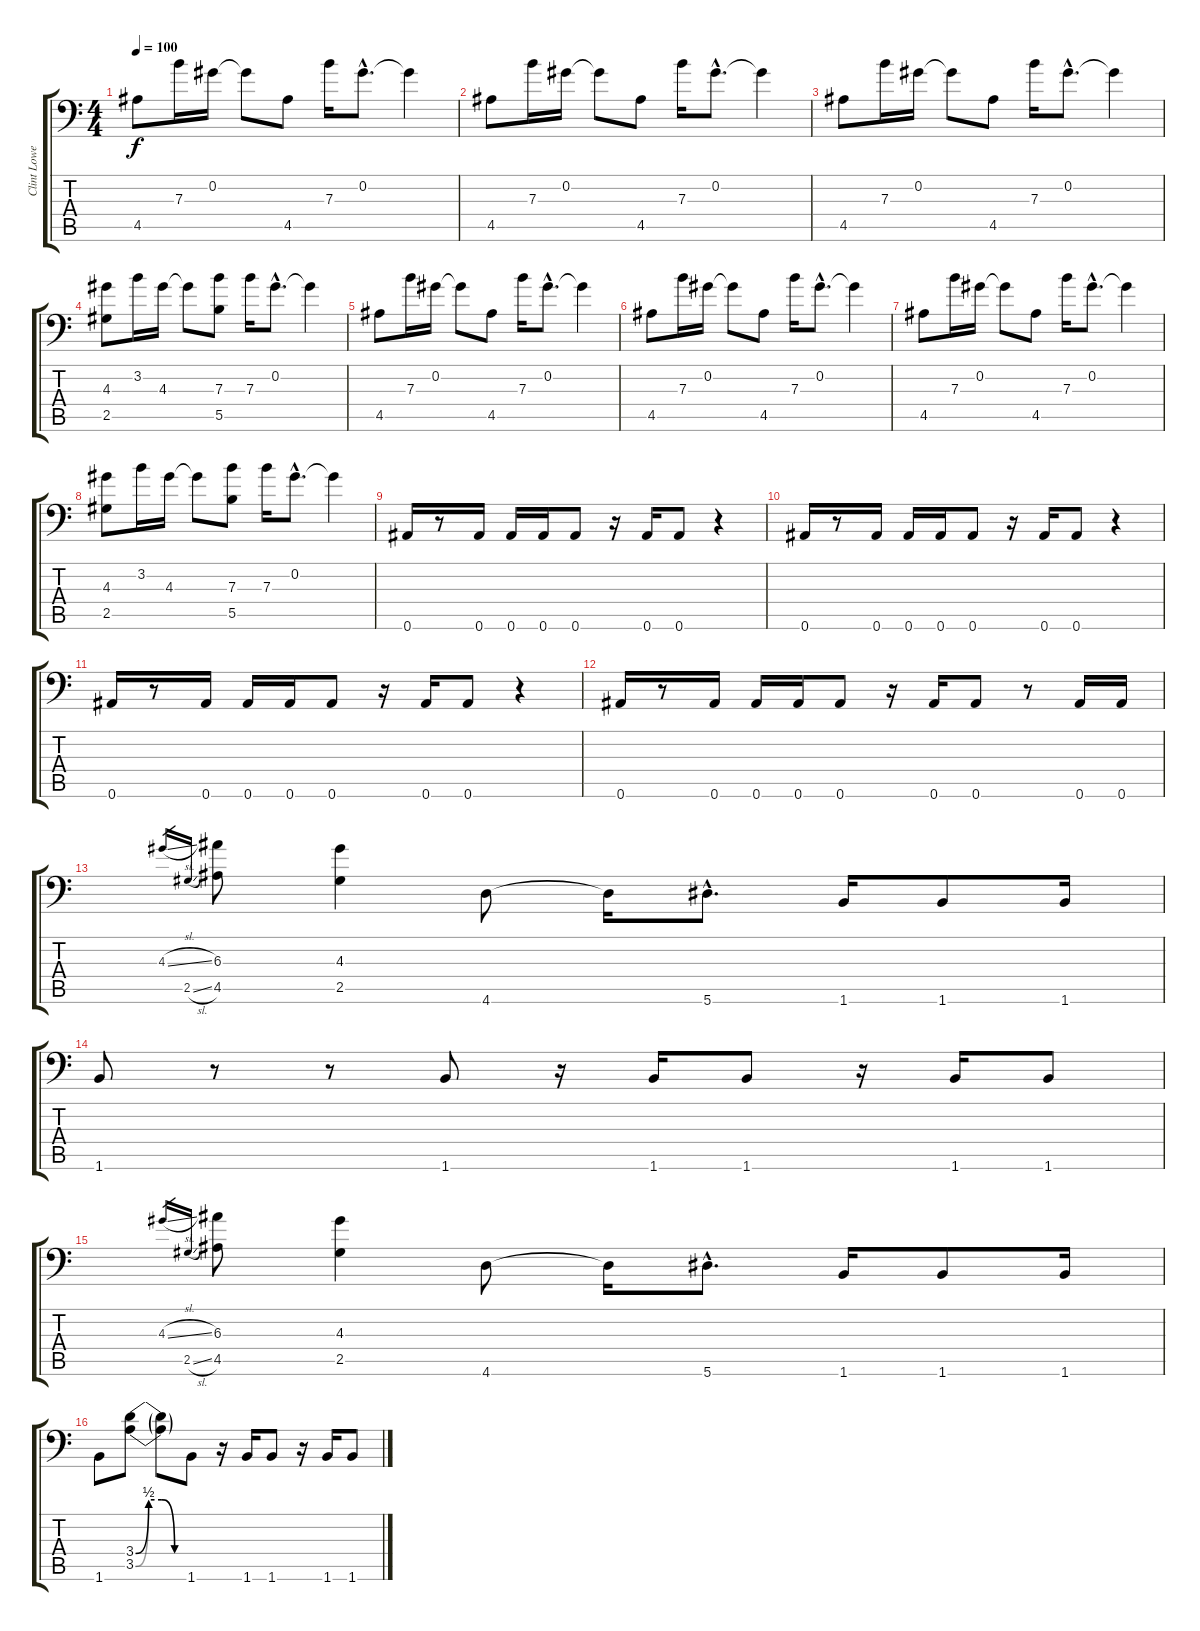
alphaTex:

\track ("Clint Lowery - Guitar" "Clint Lowe") {instrument distortionguitar}
\staff {score tabs}
\tuning (Db4 Ab3 E3 B2 Gb2 Bb1) {hide}
\ts (4 4)
\tempo 100
\clef f4
\ks c
4.5.8{dy f volume 13 instrument electricguitarclean} 7.3.16 0.2.16 0.2{t}.8 4.5.8 7.3.16 0.2{hac}.8{d} 0.2{t}.4 |
4.5.8{volume 13 instrument electricguitarclean} 7.3.16 0.2.16 0.2{t}.8 4.5.8 7.3.16 0.2{hac}.8{d} 0.2{t}.4 |
4.5.8{volume 13 instrument electricguitarclean} 7.3.16 0.2.16 0.2{t}.8 4.5.8 7.3.16 0.2{hac}.8{d} 0.2{t}.4 |
(4.3 2.5).8{volume 13 instrument electricguitarclean} 3.2.16 4.3.16 4.3{t}.8 (7.3 5.5).8 7.3.16 0.2{hac}.8{d} 0.2{t}.4 |
4.5.8{volume 13 instrument electricguitarclean} 7.3.16 0.2.16 0.2{t}.8 4.5.8 7.3.16 0.2{hac}.8{d} 0.2{t}.4 |
4.5.8{volume 13 instrument electricguitarclean} 7.3.16 0.2.16 0.2{t}.8 4.5.8 7.3.16 0.2{hac}.8{d} 0.2{t}.4 |
4.5.8{volume 13 instrument electricguitarclean} 7.3.16 0.2.16 0.2{t}.8 4.5.8 7.3.16 0.2{hac}.8{d} 0.2{t}.4 |
(4.3 2.5).8{volume 13 instrument electricguitarclean} 3.2.16 4.3.16 4.3{t}.8 (7.3 5.5).8 7.3.16 0.2{hac}.8{d} 0.2{t}.4 |
0.6.16{volume 11 instrument distortionguitar} r.8 0.6.16 0.6.16 0.6.16 0.6.8 r.16 0.6.16 0.6.8 r.4 |
0.6.16{volume 11 instrument distortionguitar} r.8 0.6.16 0.6.16 0.6.16 0.6.8 r.16 0.6.16 0.6.8 r.4 |
0.6.16{volume 11 instrument distortionguitar} r.8 0.6.16 0.6.16 0.6.16 0.6.8 r.16 0.6.16 0.6.8 r.4 |
0.6.16{volume 11 instrument distortionguitar} r.8 0.6.16 0.6.16 0.6.16 0.6.8 r.16 0.6.16 0.6.8 r.8 0.6.16 0.6.16 |
4.3{sl}.16{gr} 2.5{sl}.16{gr} (6.3 4.5).8 (4.3 2.5).4 4.6.8 4.6{t}.16 5.6{hac}.8{d} 1.6.16 1.6.8 1.6.16 |
1.6.8 r.8 r.8 1.6.8 r.16 1.6.16 1.6.8 r.16 1.6.16 1.6.8 |
4.3{sl}.16{gr} 2.5{sl}.16{gr} (6.3 4.5).8 (4.3 2.5).4 4.6.8 4.6{t}.16 5.6{hac}.8{d} 1.6.16 1.6.8 1.6.16 |
1.6.8 (3.4{be (custom 0 0 15 2 30 2 45 0 60 0)} 3.5{be (custom 0 0 15 2 30 2 45 0 60 0)}).8 (3.4{t} 3.5{t}).8 1.6.8 r.16 1.6.16 1.6.8 r.16 1.6.16 1.6.8
